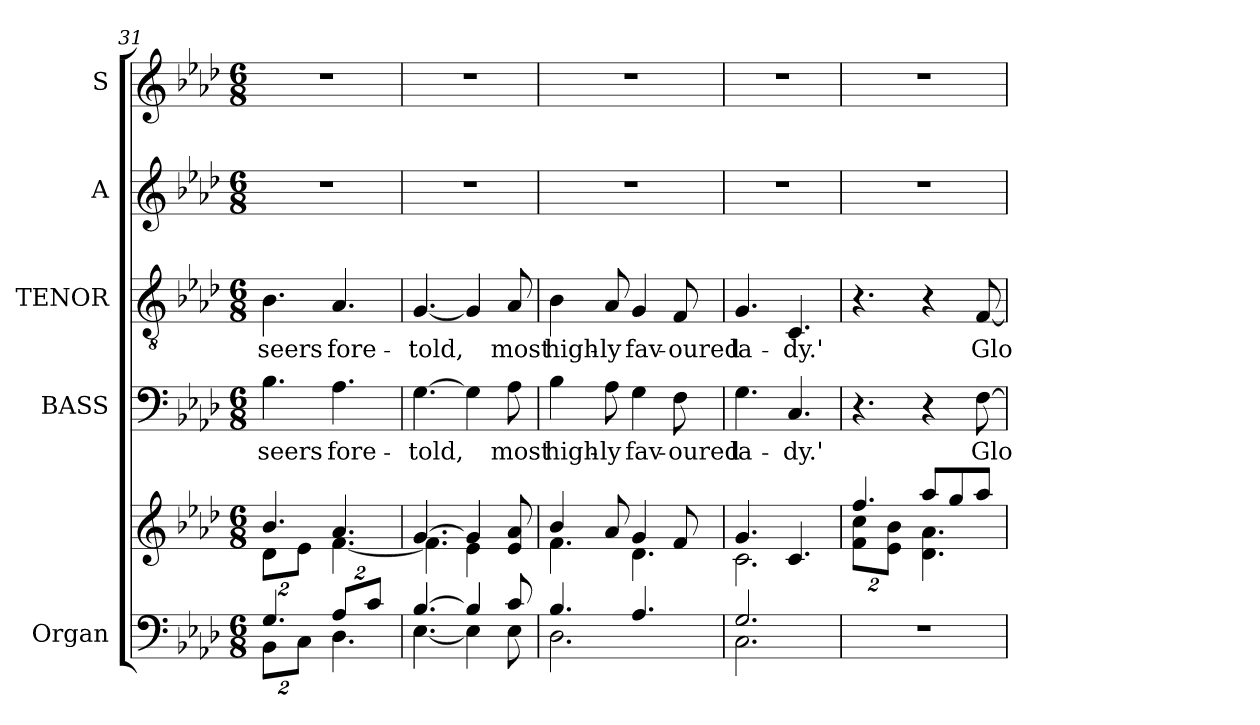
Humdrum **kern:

**kern	**kern	**kern	**text	**kern	**text	**kern	**kern
*part5	*part5	*part4	*part4	*part3	*part3	*part2	*part1
*staff6	*staff5	*staff4	*staff4	*staff3	*staff3	*staff2	*staff1
*I"Organ	*	*I"BASS	*	*I"TENOR	*	*I"A	*I"S
*I'Org.	*	*I'B.	*	*I'T.	*	*I'A.	*I'S.
*clefF4	*clefG2	*clefF4	*	*clefGv2	*	*clefG2	*clefG2
*	*	*	*	*ITrd7c12	*	*	*
*k[b-e-a-d-]	*k[b-e-a-d-]	*k[b-e-a-d-]	*	*k[b-e-a-d-]	*	*k[b-e-a-d-]	*k[b-e-a-d-]
*A-:	*A-:	*A-:	*	*A-:	*	*A-:	*A-:
*M6/8	*M6/8	*M6/8	*	*M6/8	*	*M6/8	*M6/8
=31	=31	=31	=31	=31	=31	=31	=31
*^	*^	*	*	*	*	*	*
*	*Xbrackettup	*	*Xbrackettup	*	*	*	*	*	*
!	!	!	!	!	!LO:LY:b:color=#000000	!	!	!	!
!	!	!	!	!	!	!	!LO:LY:b:color=#000000	!LO:N:vis=1	!LO:N:vis=1
4.Gi/	16%3BB-i\L	4.b-i/	16%3d-i\L	4.B-i\	seers	4.BB-i\	seers	2.r	2.r
.	16%3Ci\J	.	16%3e-i\J	.	.	.	.	.	.
!	!	!	!	!	!LO:LY:b:color=#000000	!	!	!	!
!	!	!	!	!	!	!	!LO:LY:b:color=#000000	!	!
16%3A-i/L	4.D-i\	4.a-i/	[4.fi\	4.A-i\	fore-	4.AA-i/	fore-	.	.
16%3ci/J	.	.	.	.	.	.	.	.	.
=32	=32	=32	=32	=32	=32	=32	=32	=32	=32
!	!	!	!	!	!LO:LY:b:color=#000000	!	!	!	!
!	!	!	!	!	!	!	!LO:LY:b:color=#000000	!LO:N:vis=1	!LO:N:vis=1
[4.B-i/	[4.E-i\	[4.gi/	4.fi\]	[4.Gi\	-told,	[4.GGi/	-told,	2.r	2.r
4B-i/]	4E-i\]	4gi/]	4e-i\	4Gi\]	.	4GGi/]	.	.	.
!	!	!	!	!	!LO:LY:b:color=#000000	!	!	!	!
!	!	!	!	!	!	!	!LO:LY:b:color=#000000	!	!
8ci/	8E-i\	8e-i/ 8a-i	8ryy	8A-i\	most	8AA-i/	most	.	.
=33	=33	=33	=33	=33	=33	=33	=33	=33	=33
!	!	!	!	!	!LO:LY:b:color=#000000	!	!	!	!
!	!	!	!	!	!	!	!LO:LY:b:color=#000000	!LO:N:vis=1	!LO:N:vis=1
4.B-i/	2.D-i\	4b-i/	4.fi\	4B-i\	high-	4BB-i\	high-	2.r	2.r
!	!	!	!	!	!LO:LY:b:color=#000000	!	!	!	!
!	!	!	!	!	!	!	!LO:LY:b:color=#000000	!	!
.	.	8a-i/	.	8A-i\	-ly	8AA-i/	-ly	.	.
!	!	!	!	!	!LO:LY:b:color=#000000	!	!	!	!
!	!	!	!	!	!	!	!LO:LY:b:color=#000000	!	!
4.A-i/	.	4gi/	4.d-i\	4Gi\	fav-	4GGi/	fav-	.	.
!	!	!	!	!	!LO:LY:b:color=#000000	!	!	!	!
!	!	!	!	!	!	!	!LO:LY:b:color=#000000	!	!
.	.	8fi/	.	8Fi\	-oured	8FFi/	-oured	.	.
!!LO:LB:g=z
=34	=34	=34	=34	=34	=34	=34	=34	=34	=34
!	!	!	!	!	!LO:LY:b:color=#000000	!	!	!	!
!	!	!	!	!	!	!	!LO:LY:b:color=#000000	!LO:N:vis=1	!LO:N:vis=1
2.Gi/	2.Ci\	4.gi/	2.ci\	4.Gi\	la-	4.GGi/	la-	2.r	2.r
!	!	!	!	!	!LO:LY:b:color=#000000	!	!	!	!
!	!	!	!	!	!	!	!LO:LY:b:color=#000000	!	!
.	.	4.ci/	.	4.Ci/	-dy.'	4.CCi/	-dy.'	.	.
*v	*v	*	*	*	*	*	*	*	*
=35	=35	=35	=35	=35	=35	=35	=35	=35
!LO:N:vis=1	!	!	!	!	!	!	!LO:N:vis=1	!LO:N:vis=1
2.r	4.ffi/	16%3fi\ 16%3cciL	4.r	.	4.r	.	2.r	2.r
.	.	16%3e-i\ 16%3b-iJ	.	.	.	.	.	.
.	8aa-i/L	4.d-i\ 4.a-i	4r	.	4r	.	.	.
.	8ggi/	.	.	.	.	.	.	.
!	!	!	!	!LO:LY:b:color=#000000	!	!	!	!
!	!	!	!	!	!	!LO:LY:b:color=#000000	!	!
.	8aa-i/J	.	[8Fi\	Glo-	[8FFi/	Glo-	.	.
*	*v	*v	*	*	*	*	*	*
=	=	=	=	=	=	=	=
*-	*-	*-	*-	*-	*-	*-	*-
